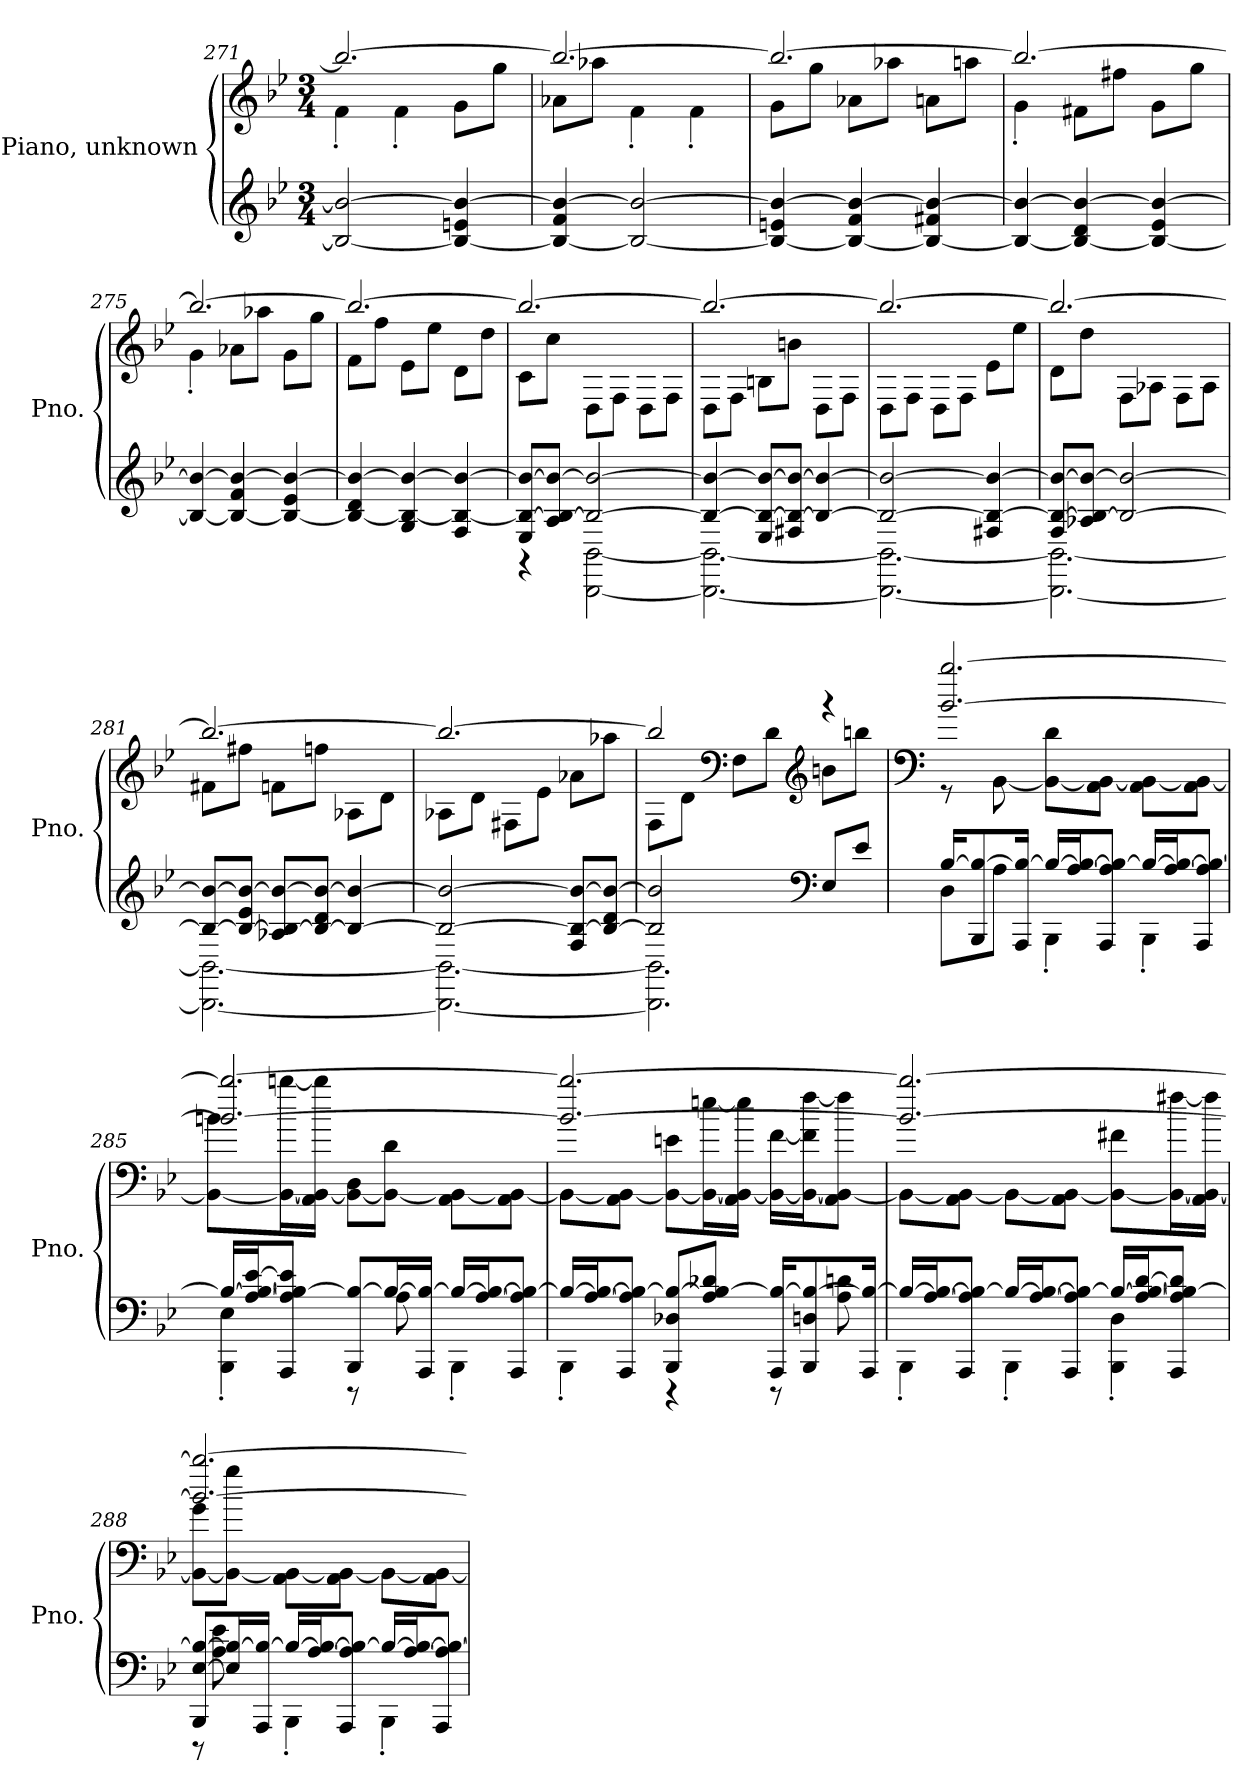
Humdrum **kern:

**kern	**kern
*part1	*part1
*staff2	*staff1
*I"Piano, unknown	*
*I'Pno.	*
*clefG2	*clefG2
*k[b-e-]	*k[b-e-]
*M3/4	*M3/4
=271	=271
*	*^
2B-/_ 2b-/_	2.bb-/_	4f'\
.	.	4f'\
4B-/_ 4en/ 4b-/_	.	8g\L
.	.	8gg\J
!!LO:LB:g=z	!!
=272	=272	=272
4B-/_ 4f/ 4b-/_	2.bb-/_	8a-X\L
.	.	8aa-X\J
2B-/_ 2b-/_	.	4f'\
.	.	4f'\
=273	=273	=273
4B-/_ 4en/ 4b-/_	2.bb-/_	8g\L
.	.	8gg\J
4B-/_ 4f/ 4b-/_	.	8a-X\L
.	.	8aa-X\J
4B-/_ 4f#X/ 4b-/_	.	8an\L
.	.	8aan\J
=274	=274	=274
4B-/_ 4b-/_	2.bb-/_	4g'\
4B-/_ 4d/ 4b-/_	.	8f#X\L
.	.	8ff#X\J
4B-/_ 4e-/ 4b-/_	.	8g\L
.	.	8gg\J
=275	=275	=275
4B-/_ 4b-/_	2.bb-/_	4g'\
4B-/_ 4f/ 4b-/_	.	8a-X\L
.	.	8aa-X\J
4B-/_ 4e-/ 4b-/_	.	8g\L
.	.	8gg\J
=276	=276	=276
4B-/_ 4d/ 4b-/_	2.bb-/_	8f\L
.	.	8ff\J
4G/ 4B-/_ 4b-/_	.	8e-\L
.	.	8ee-\J
4F/ 4B-/_ 4b-/_	.	8d\L
.	.	8dd\J
!!LO:LB:g=z	!!
=277	=277	=277
*^	*	*
8E-/ 8B-/_ 8b-/_L	4r	2.bb-/_	8c\L
8A/ 8B-/_ 8b-/_J	.	.	8cc\J
2B-/_ 2b-/_	[2BBB-\ [2BB-\	.	8D\L
.	.	.	8F\J
.	.	.	8D\L
.	.	.	8F\J
=278	=278	=278	=278
4B-/_ 4b-/_	2.BBB-\_ 2.BB-\_	2.bb-/_	8D\L
.	.	.	8F\J
8E-/ 8B-/_ 8b-/_L	.	.	8Bn\L
8F#X/ 8B-/_ 8b-/_J	.	.	8bn\J
4B-/_ 4b-/_	.	.	8D\L
.	.	.	8F\J
=279	=279	=279	=279
2B-/_ 2b-/_	2.BBB-\_ 2.BB-\_	2.bb-/_	8D\L
.	.	.	8F\J
.	.	.	8D\L
.	.	.	8F\J
4F#X/ 4B-/_ 4b-/_	.	.	8e-\L
.	.	.	8ee-\J
=280	=280	=280	=280
8F/ 8B-/_ 8b-/_L	2.BBB-\_ 2.BB-\_	2.bb-/_	8d\L
8A-X/ 8B-/_ 8b-/_J	.	.	8dd\J
2B-/_ 2b-/_	.	.	8F\L
.	.	.	8A-X\J
.	.	.	8F\L
.	.	.	8A-\J
!!LO:PB:g=z	!!
=281	=281	=281	=281
8B-/_ 8b-/_L	2.BBB-\_ 2.BB-\_	2.bb-/_	8f#X\L
8B-/_ 8e-/ 8b-/_J	.	.	8ff#X\J
8A-X/ 8B-/_ 8b-/_L	.	.	8fn\L
8B-/_ 8d/ 8b-/_J	.	.	8ffn\J
4B-/_ 4b-/_	.	.	8A-X\L
.	.	.	8d\J
=282	=282	=282	=282
2B-/_ 2b-/_	2.BBB-\_ 2.BB-\_	2.bb-/_	8A-X\L
.	.	.	8d\J
.	.	.	8F#X\L
.	.	.	8e-\J
8F/ 8B-/_ 8b-/_L	.	.	8a-X\L
8B-/_ 8d/ 8b-/_J	.	.	8aa-X\J
=283	=283	=283	=283
2B-/] 2b-/]	2.BBB-\] 2.BB-\]	2bb-/]	8F\L
.	.	.	8d\J
*	*	*clefF4	*
.	.	.	8F\L
.	.	.	8d\J
*clefF4	*	*clefG2	*
8E-/L	.	4r	8bn\L
8e-/J	.	.	8bbn\J
!!LO:LB:g=z	!!
=284	=284	=284	=284
*	*	*clefF4	*
[16B-/KL	8D\L	[2.b-/ [2.bb-/	8r
8BBB-/ 8B-/_	.	.	.
.	8A\J	.	[8BB-\
16AAA/ 16B-/_Jk	.	.	.
16B-/LL_	4BBB-'\	.	8BB-\_ 8d\L
[16A/ 16B-/_J	.	.	.
8AAA/ 8A/] 8B-/_J	.	.	8AA\ 8BB-\_J
16B-/LL_	4BBB-'\	.	8AA\ 8BB-\_L
[16A/ 16B-/_J	.	.	.
8AAA/ 8A/] 8B-/_J	.	.	8AA\ 8BB-\_J
=285	=285	=285	=285
16B-/LL_	4BBB-\' 4E-\'	2.b-/_ 2.bb-/_	8BB-\_ 8bn\L
[16A/ 16B-/_ [16e-/J	.	.	.
8AAA/ 8A/] 8B-/_ 8e-/]J	.	.	16BB-\_ [16bbn\L
.	.	.	16AA\ 16BB-\_ 16bb\]JJ
8BBB-/ 8B-/_L	8r	.	8BB-\_ 8D\L
16B-/L_	8A\	.	8BB-\_ 8d\J
16AAA/ 16B-/_JJ	.	.	.
16B-/LL_	4BBB-'\	.	8AA\ 8BB-\_L
[16A/ 16B-/_J	.	.	.
8AAA/ 8A/] 8B-/_J	.	.	8AA\ 8BB-\_J
!!LO:LB:g=z	!!
=286	=286	=286	=286
16B-/LL_	4BBB-'\	2.b-/_ 2.bb-/_	8BB-\L_
[16A/ 16B-/_J	.	.	.
8AAA/ 8A/] 8B-/_J	.	.	8AA\ 8BB-\_J
8BBB-/ 8D-X/ 8B-/_L	4r	.	8BB-\_ 8en\L
8A/ 8B-/_ 8d-X/J	.	.	16BB-\_ [16een\L
.	.	.	16AA\ 16BB-\_ 16ee\]JJ
16AAA/ 16B-/_KL	8r	.	16BB-\_ [16f\LL
8BBB-/ 8Dn/ 8B-/_	.	.	16BB-\_ 16f\] [16ff\J
.	8A\ 8dn\	.	8AA\ 8BB-\_ 8ff\]J
16AAA/ 16B-/_Jk	.	.	.
=287	=287	=287	=287
16B-/LL_	4BBB-'\	2.b-/_ 2.bb-/_	8BB-\L_
[16A/ 16B-/_J	.	.	.
8AAA/ 8A/] 8B-/_J	.	.	8AA\ 8BB-\_J
16B-/LL_	4BBB-'\	.	8BB-\L_
[16A/ 16B-/_J	.	.	.
8AAA/ 8A/] 8B-/_J	.	.	8AA\ 8BB-\_J
16B-/LL_	4BBB-\' 4D\'	.	8BB-\_ 8f#X\L
[16A/ 16B-/_ [16d/J	.	.	.
8AAA/ 8A/] 8B-/_ 8d/]J	.	.	16BB-\_ [16ff#X\L
.	.	.	16AA\ 16BB-\_ 16ff#\]JJ
!!LO:LB:g=z	!!
=288	=288	=288	=288
8BBB-/ [8E-/ 8B-/_L	8r	2.b-/_ 2.bb-/_	8BB-\_ 8g\L
16E-/] 16B-/_L	8A\ 8e-\	.	8BB-\_ 8gg\J
16AAA/ 16B-/_JJ	.	.	.
16B-/LL_	4BBB-'\	.	8AA\ 8BB-\_L
[16A/ 16B-/_J	.	.	.
8AAA/ 8A/] 8B-/_J	.	.	8AA\ 8BB-\_J
16B-/LL_	4BBB-'\	.	8BB-\L_
[16A/ 16B-/_J	.	.	.
8AAA/ 8A/] 8B-/_J	.	.	8AA\ 8BB-\_J
*v	*v	*	*
*	*v	*v
=	=
*-	*-
